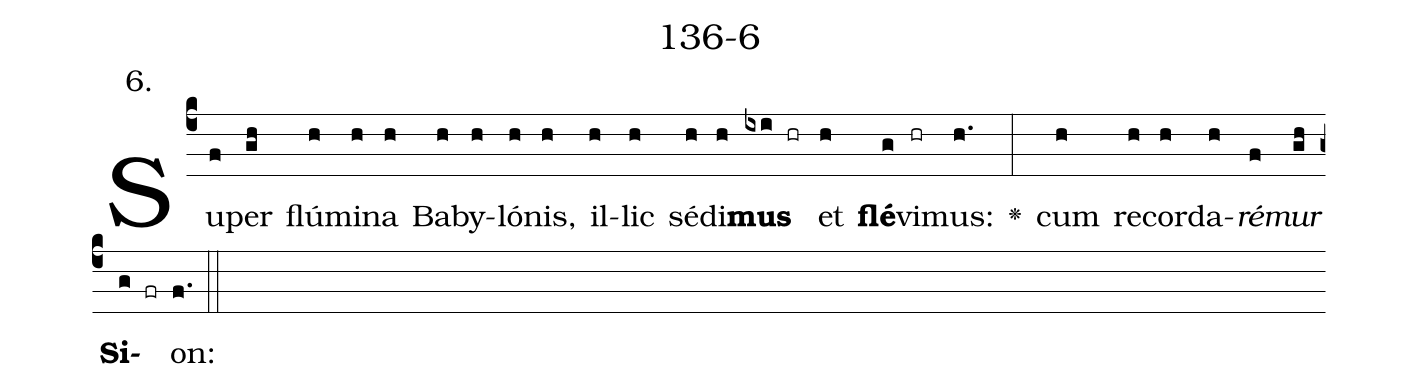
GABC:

name: 136-6;
annotation: 6.;
%%
(c4)Su(f)per(gh) flú(h)mi(h)na(h) Ba(h)by(h)ló(h)nis,(h) il(h)lic(h) sé(h)di(h)<b>mus</b>(ixi hr) et(h) <b>flé</b>(g)vi(hr)mus:(h.) <v>\greheightstar</v>(:) cum(h) re(h)cor(h)da(h)<i>ré</i>(f)<i>mur</i>(gh) <b>Si</b>(g fr)on:(f.) (::)


%E(h) u(h) o(f) u(gh) a(g) e.(f.) (::)
